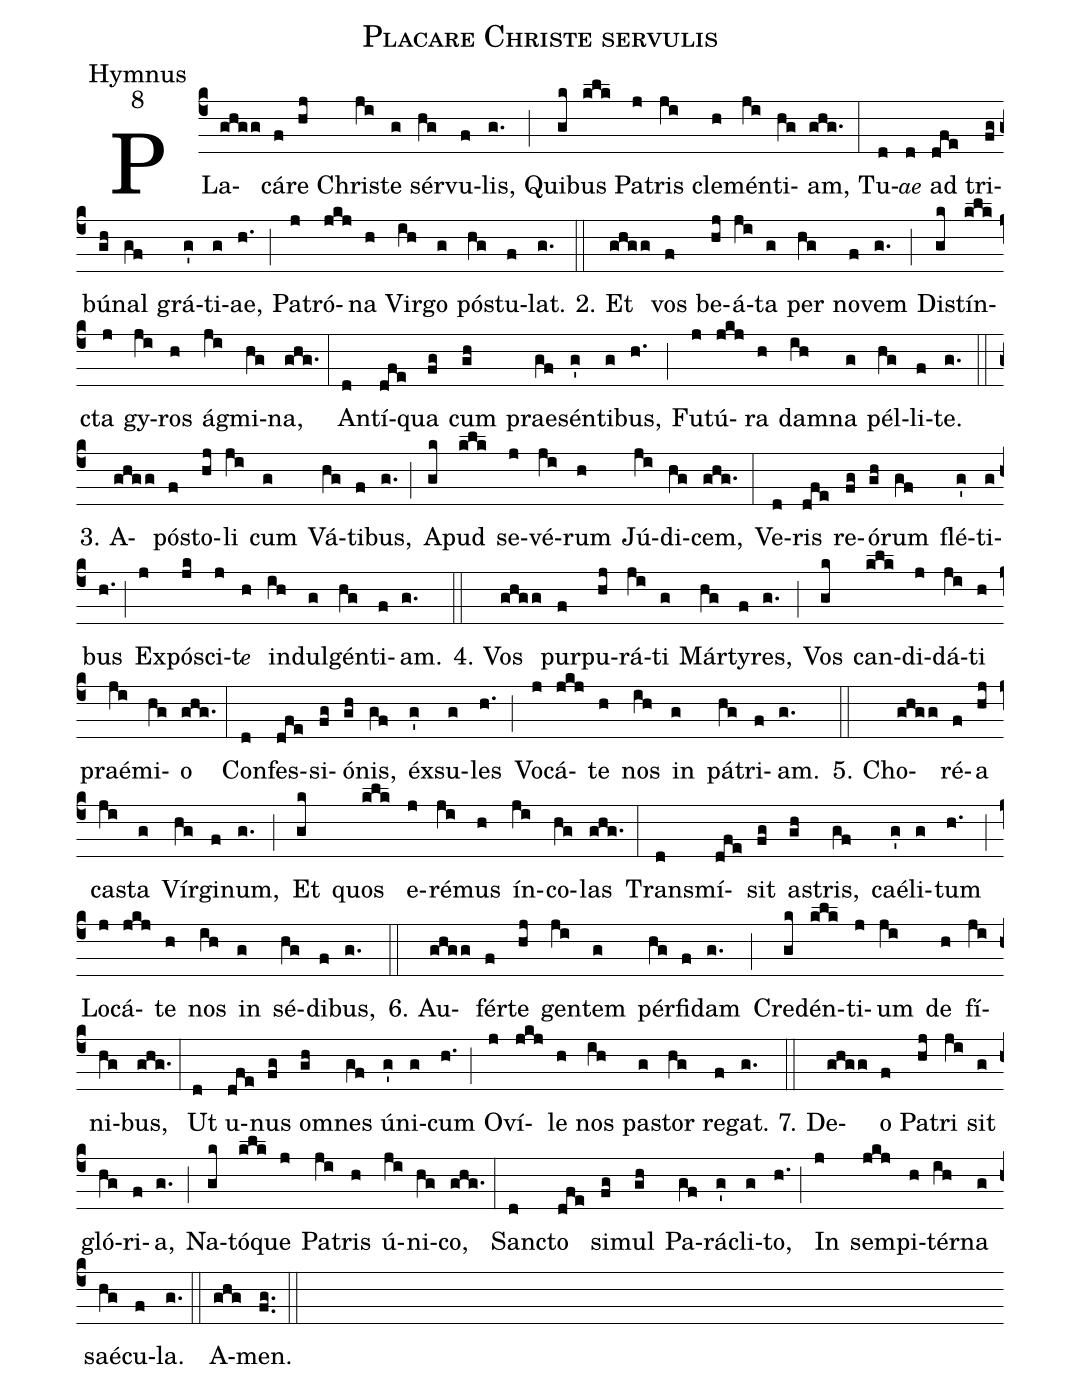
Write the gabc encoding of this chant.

name:Placare Christe servulis;
office-part:Hymnus;
mode:8;
%%
(c4) PLa(ghgg)cá(f)re(hj) Chri(ji)ste(g) sér(hg)vu(f)lis,(g.) (;) Qui(gk)bus(klk) Pa(j)tris(ji) cle(h)mén(ji)ti(hg)am,(ghg.) (:) Tu(d){<e>ae</e>}(d) ad(dfe) tri(fg)bú(gh)nal(gf) grá(g')ti(g)ae,(h.) (;) Pa(j)tró(jkj)na(h) Vir(ih)go(g) pó(hg)stu(f)lat.(g.) (::)
2. Et(ghgg) vos(f) be(hj)á(ji)ta(g) per(hg) no(f)vem(g.) (;) Di(gk)stín(klk)cta(j) gy(ji)ros(h) á(ji)gmi(hg)na,(ghg.) (:) An(d)tí(dfe)qua(fg) cum(gh) prae(gf)sén(g')ti(g)bus,(h.) (;) Fu(j)tú(jkj)ra(h) da(ih)mna(g) pél(hg)li(f)te.(g.) (::)
3. A(ghgg)pó(f)sto(hj)li(ji) cum(g) Vá(hg)ti(f)bus,(g.) (;) A(gk)pud(klk) se(j)vé(ji)rum(h) Jú(ji)di(hg)cem,(ghg.) (:) Ve(d)ris(dfe) re(fg)ó(gh)rum(gf) flé(g')ti(g)bus(h.) (;) Ex(j)pó(jk)sci(j)t{<e>e</e>}(h) in(ih)dul(g)gén(hg)ti(f)am.(g.) (::)
4. Vos(ghgg) pur(f)pu(hj)rá(ji)ti(g) Már(hg)ty(f)res,(g.) (;) Vos(gk) can(klk)di(j)dá(ji)ti(h) praé(ji)mi(hg)o(ghg.) (:) Con(d)fes(dfe)si(fg)ó(gh)nis,(gf) éx(g')su(g)les(h.) (;) Vo(j)cá(jkj)te(h) nos(ih) in(g) pá(hg)tri(f)am.(g.) (::)
5. Cho(ghgg)ré(f)a(hj) ca(ji)sta(g) Vír(hg)gi(f)num,(g.) (;) Et(gk) quos(klk) e(j)ré(ji)mus(h) ín(ji)co(hg)las(ghg.) (:) Trans(d)mí(dfe)sit(fg) a(gh)stris,(gf) caé(g')li(g)tum(h.) (;) Lo(j)cá(jkj)te(h) nos(ih) in(g) sé(hg)di(f)bus,(g.) (::)
6. Au(ghgg)fér(f)te(hj) gen(ji)tem(g) pér(hg)fi(f)dam(g.) (;) Cre(gk)dén(klk)ti(j)um(ji) de(h) fí(ji)ni(hg)bus,(ghg.) (:) Ut(d) u(dfe)nus(fg) o(gh)mnes(gf) ú(g')ni(g)cum(h.) (;) O(j)ví(jkj)le(h) nos(ih) pa(g)stor(hg) re(f)gat.(g.) (::)
7. De(ghgg)o(f) Pa(hj)tri(ji) sit(g) gló(hg)ri(f)a,(g.) (;) Na(gk)tó(klk)que(j) Pa(ji)tris(h) ú(ji)ni(hg)co,(ghg.) (:) San(d)cto(dfe) si(fg)mul(gh) Pa(gf)rá(g')cli(g)to,(h.) (;) In(j) sem(jkj)pi(h)tér(ih)na(g) saé(hg)cu(f)la.(g.) (::)
A(ghg)men.(fg..) (::)
